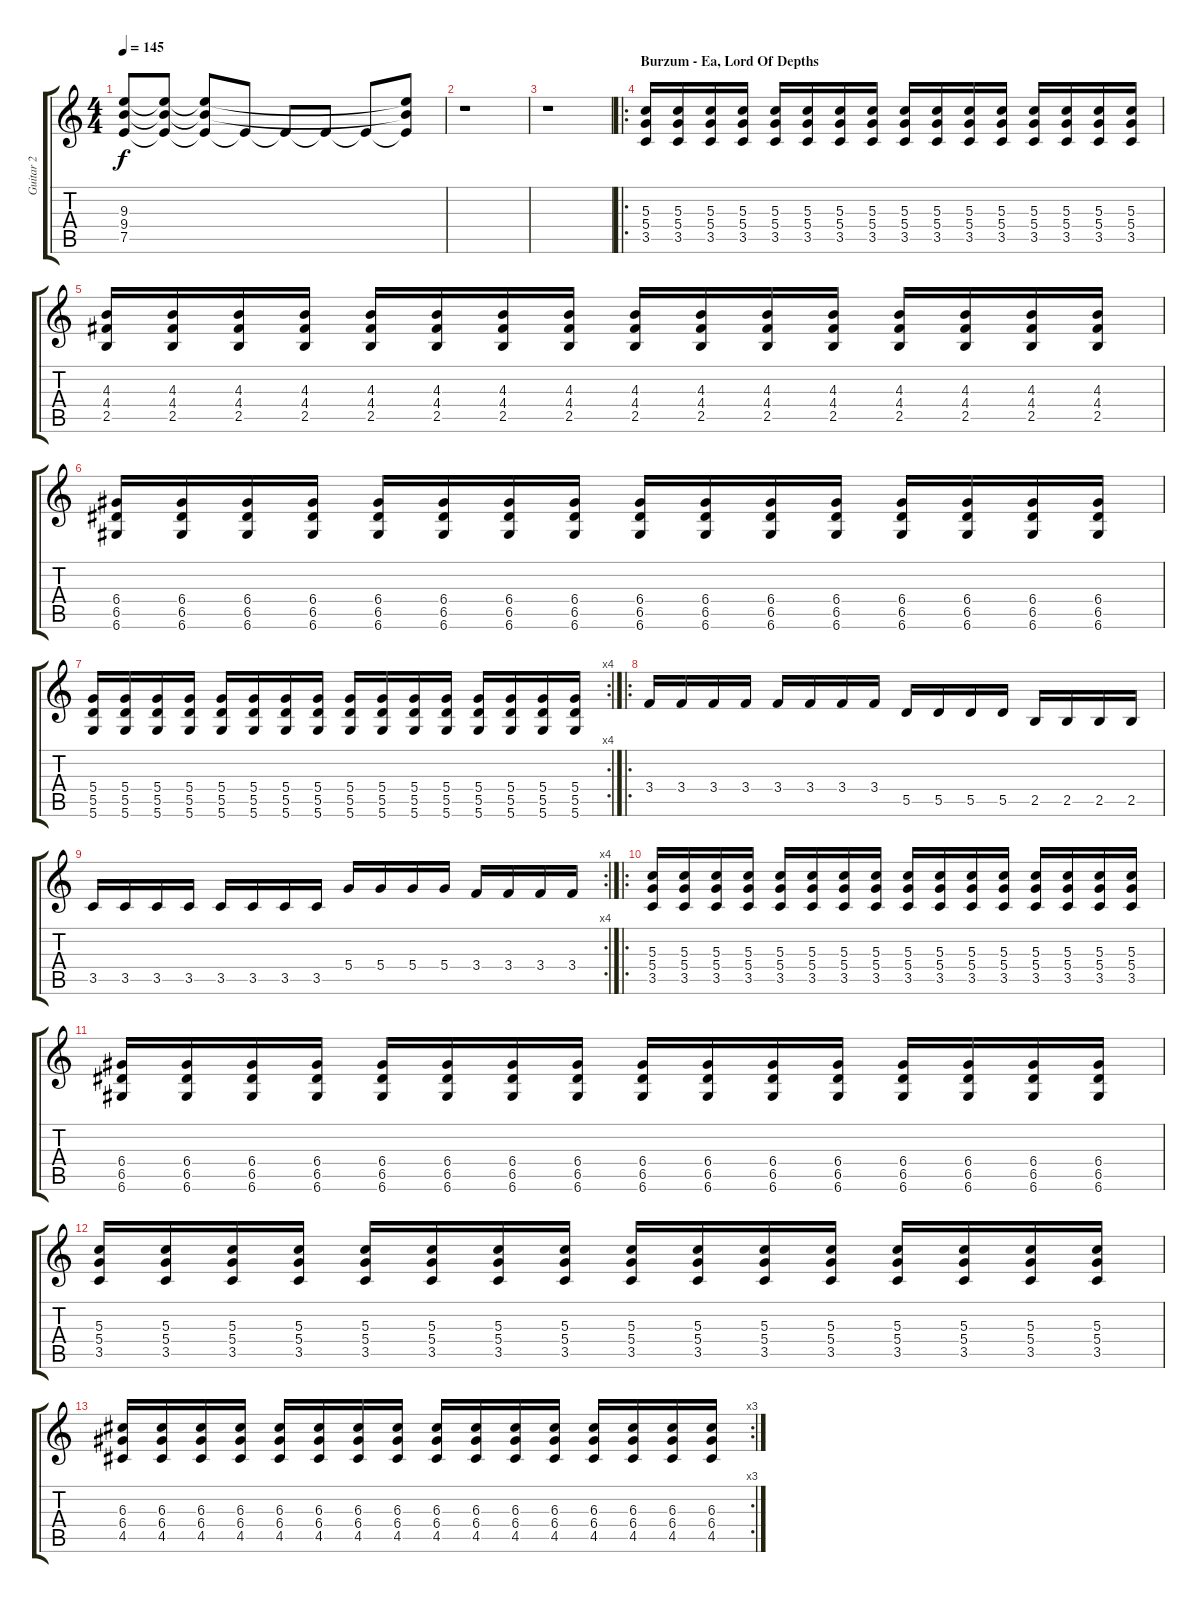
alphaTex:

\track ("Guitar 2" "Guitar 2") {instrument distortionguitar}
\staff {score tabs}
\tuning (E4 B3 G3 D3 A2 D2) {hide}
\ts (4 4)
\tempo 145
\clef g2
\ks c
(9.3{t} 9.4{t} 7.5{t}).8{dy f} (9.3{t} 9.4{t} 7.5{t}).8 (9.3{t} 9.4{t} 7.5{t}).8 7.5{t}.8 7.5{t}.8 7.5{t}.8 7.5{t}.8 (9.3{t} 9.4{t} 7.5{t}).8 |
r.1 |
r.1 |
\ro
\section ("" "Burzum - Ea, Lord Of Depths")
(5.3 5.4 3.5).16 (5.3 5.4 3.5).16 (5.3 5.4 3.5).16 (5.3 5.4 3.5).16 (5.3 5.4 3.5).16 (5.3 5.4 3.5).16 (5.3 5.4 3.5).16 (5.3 5.4 3.5).16 (5.3 5.4 3.5).16 (5.3 5.4 3.5).16 (5.3 5.4 3.5).16 (5.3 5.4 3.5).16 (5.3 5.4 3.5).16 (5.3 5.4 3.5).16 (5.3 5.4 3.5).16 (5.3 5.4 3.5).16 |
(4.3 4.4 2.5).16 (4.3 4.4 2.5).16 (4.3 4.4 2.5).16 (4.3 4.4 2.5).16 (4.3 4.4 2.5).16 (4.3 4.4 2.5).16 (4.3 4.4 2.5).16 (4.3 4.4 2.5).16 (4.3 4.4 2.5).16 (4.3 4.4 2.5).16 (4.3 4.4 2.5).16 (4.3 4.4 2.5).16 (4.3 4.4 2.5).16 (4.3 4.4 2.5).16 (4.3 4.4 2.5).16 (4.3 4.4 2.5).16 |
(6.4 6.5 6.6).16 (6.4 6.5 6.6).16 (6.4 6.5 6.6).16 (6.4 6.5 6.6).16 (6.4 6.5 6.6).16 (6.4 6.5 6.6).16 (6.4 6.5 6.6).16 (6.4 6.5 6.6).16 (6.4 6.5 6.6).16 (6.4 6.5 6.6).16 (6.4 6.5 6.6).16 (6.4 6.5 6.6).16 (6.4 6.5 6.6).16 (6.4 6.5 6.6).16 (6.4 6.5 6.6).16 (6.4 6.5 6.6).16 |
\rc 4
(5.4 5.5 5.6).16 (5.4 5.5 5.6).16 (5.4 5.5 5.6).16 (5.4 5.5 5.6).16 (5.4 5.5 5.6).16 (5.4 5.5 5.6).16 (5.4 5.5 5.6).16 (5.4 5.5 5.6).16 (5.4 5.5 5.6).16 (5.4 5.5 5.6).16 (5.4 5.5 5.6).16 (5.4 5.5 5.6).16 (5.4 5.5 5.6).16 (5.4 5.5 5.6).16 (5.4 5.5 5.6).16 (5.4 5.5 5.6).16 |
\ro
3.4.16 3.4.16 3.4.16 3.4.16 3.4.16 3.4.16 3.4.16 3.4.16 5.5.16 5.5.16 5.5.16 5.5.16 2.5.16 2.5.16 2.5.16 2.5.16 |
\rc 4
3.5.16 3.5.16 3.5.16 3.5.16 3.5.16 3.5.16 3.5.16 3.5.16 5.4.16 5.4.16 5.4.16 5.4.16 3.4.16 3.4.16 3.4.16 3.4.16 |
\ro
(5.3 5.4 3.5).16 (5.3 5.4 3.5).16 (5.3 5.4 3.5).16 (5.3 5.4 3.5).16 (5.3 5.4 3.5).16 (5.3 5.4 3.5).16 (5.3 5.4 3.5).16 (5.3 5.4 3.5).16 (5.3 5.4 3.5).16 (5.3 5.4 3.5).16 (5.3 5.4 3.5).16 (5.3 5.4 3.5).16 (5.3 5.4 3.5).16 (5.3 5.4 3.5).16 (5.3 5.4 3.5).16 (5.3 5.4 3.5).16 |
(6.4 6.5 6.6).16 (6.4 6.5 6.6).16 (6.4 6.5 6.6).16 (6.4 6.5 6.6).16 (6.4 6.5 6.6).16 (6.4 6.5 6.6).16 (6.4 6.5 6.6).16 (6.4 6.5 6.6).16 (6.4 6.5 6.6).16 (6.4 6.5 6.6).16 (6.4 6.5 6.6).16 (6.4 6.5 6.6).16 (6.4 6.5 6.6).16 (6.4 6.5 6.6).16 (6.4 6.5 6.6).16 (6.4 6.5 6.6).16 |
(5.3 5.4 3.5).16 (5.3 5.4 3.5).16 (5.3 5.4 3.5).16 (5.3 5.4 3.5).16 (5.3 5.4 3.5).16 (5.3 5.4 3.5).16 (5.3 5.4 3.5).16 (5.3 5.4 3.5).16 (5.3 5.4 3.5).16 (5.3 5.4 3.5).16 (5.3 5.4 3.5).16 (5.3 5.4 3.5).16 (5.3 5.4 3.5).16 (5.3 5.4 3.5).16 (5.3 5.4 3.5).16 (5.3 5.4 3.5).16 |
\rc 3
(6.3 6.4 4.5).16 (6.3 6.4 4.5).16 (6.3 6.4 4.5).16 (6.3 6.4 4.5).16 (6.3 6.4 4.5).16 (6.3 6.4 4.5).16 (6.3 6.4 4.5).16 (6.3 6.4 4.5).16 (6.3 6.4 4.5).16 (6.3 6.4 4.5).16 (6.3 6.4 4.5).16 (6.3 6.4 4.5).16 (6.3 6.4 4.5).16 (6.3 6.4 4.5).16 (6.3 6.4 4.5).16 (6.3 6.4 4.5).16
